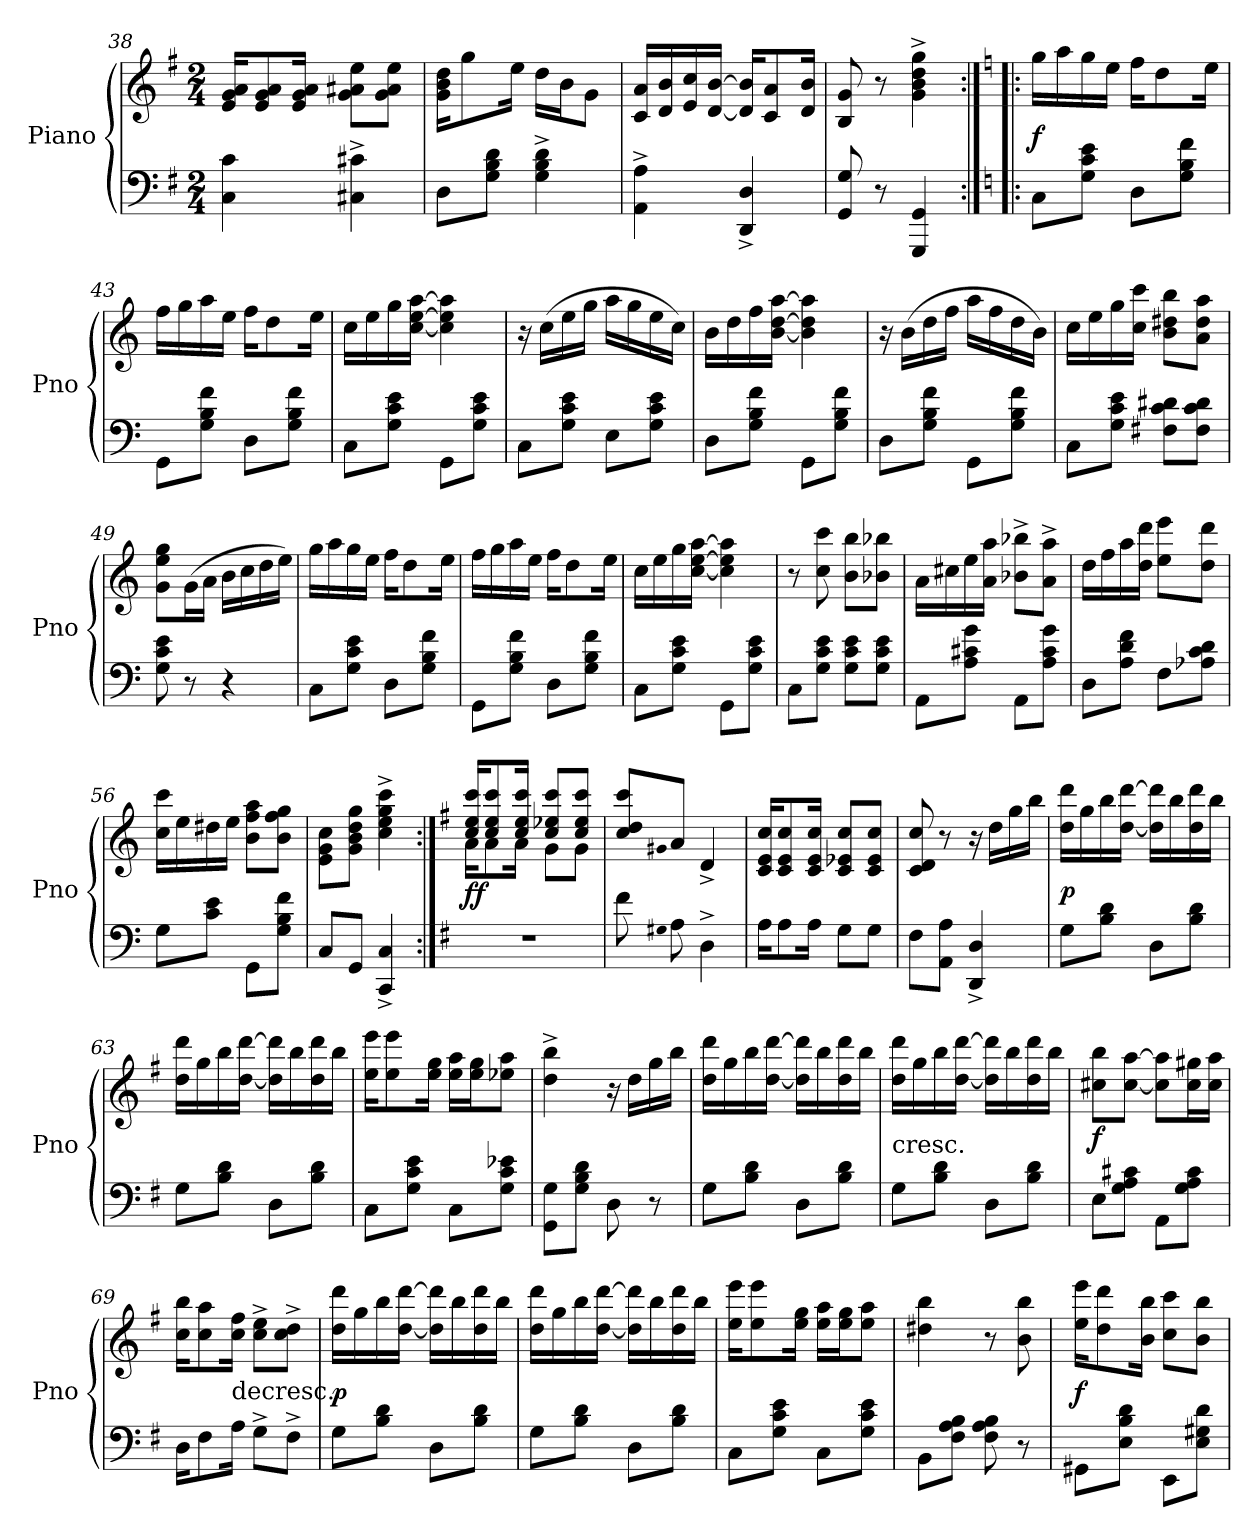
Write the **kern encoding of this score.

**kern	**kern	**dynam
*part1	*part1	*part1
*staff2	*staff1	*staff1/2
*I"Piano	*	*
*I'Pno	*	*
*clefF4	*clefG2	*
*k[f#]	*k[f#]	*
*M2/4	*M2/4	*
=38	=38	=38
4C\ 4c\	16e/ 16g/ 16a/KL	.
.	8e/ 8g/ 8a/	.
.	16e/ 16g/ 16a/Jk	.
4C#X^\ 4c#X^\	8g\ 8a#X\ 8ee\L	.
.	8g\ 8a#\ 8ee\J	.
=39	=39	=39
8D\L	16g\ 16b\ 16dd\KL	.
.	8gg\	.
8G\ 8B\ 8d\J	.	.
.	16ee\Jk	.
4G^\ 4B^\ 4d^\	16dd\LL	.
.	16b\J	.
.	8g\J	.
=40	=40	=40
4AA^\ 4A^\	16c/ 16a/LL	.
.	16d/ 16b/	.
.	16e/ 16cc/	.
.	[16d/ [16b/JJ	.
4DD^/ 4D^/	16d]/ 16b]/KL	.
.	8c/ 8a/	.
.	16d/ 16b/Jk	.
=41	=41	=41
8GG/ 8G/	8B/ 8g/	.
8r	8r	.
4GGG/ 4GG/	4g^\ 4b^\ 4dd^\ 4gg^\	.
=42:|!|:	=42:|!|:	=42:|!|:
*k[]	*k[]	*
8C\L	16gg\LL	f
.	16aa\	.
8G\ 8c\ 8e\J	16gg\	.
.	16ee\JJ	.
8D\L	16ff\KL	.
.	8dd\	.
8G\ 8B\ 8f\J	.	.
.	16ee\Jk	.
=43	=43	=43
8GG\L	16ff\LL	.
.	16gg\	.
8G\ 8B\ 8f\J	16aa\	.
.	16ee\JJ	.
8D\L	16ff\KL	.
.	8dd\	.
8G\ 8B\ 8f\J	.	.
.	16ee\Jk	.
=44	=44	=44
8C\L	16cc\LL	.
.	16ee\	.
8G\ 8c\ 8e\J	16gg\	.
.	[16cc\ [16ee\ [16aa\JJ	.
8GG\L	4cc]\ 4ee]\ 4aa]\	.
8G\ 8c\ 8e\J	.	.
=45	=45	=45
8C\L	16r	.
.	(16cc\LL	.
8G\ 8c\ 8e\J	16ee\	.
.	16gg\JJ	.
8E\L	16aa\LL	.
.	16gg\	.
8G\ 8c\ 8e\J	16ee\	.
.	16cc\JJ)	.
=46	=46	=46
8D\L	16b\LL	.
.	16dd\	.
8G\ 8B\ 8f\J	16ff\	.
.	[16b\ [16dd\ [16aa\JJ	.
8GG\L	4b]\ 4dd]\ 4aa]\	.
8G\ 8B\ 8f\J	.	.
=47	=47	=47
8D\L	16r	.
.	(16b\LL	.
8G\ 8B\ 8f\J	16dd\	.
.	16ff\JJ	.
8GG\L	16aa\LL	.
.	16ff\	.
8G\ 8B\ 8f\J	16dd\	.
.	16b\JJ)	.
=48	=48	=48
8C\L	16cc\LL	.
.	16ee\	.
8G\ 8c\ 8e\J	16gg\	.
.	16cc\ 16ccc\JJ	.
8F#X\ 8c\ 8d#X\L	8b\ 8dd#X\ 8bb\L	.
8F#\ 8c\ 8d#\J	8a\ 8dd#\ 8aa\J	.
=49	=49	=49
8G\ 8c\ 8e\	8g\ 8ee\ 8gg\L	.
8r	(16g\L	.
.	16a\JJ	.
4r	16b\LL	.
.	16cc\	.
.	16dd\	.
.	16ee\JJ)	.
=50	=50	=50
8C\L	16gg\LL	.
.	16aa\	.
8G\ 8c\ 8e\J	16gg\	.
.	16ee\JJ	.
8D\L	16ff\KL	.
.	8dd\	.
8G\ 8B\ 8f\J	.	.
.	16ee\Jk	.
=51	=51	=51
8GG\L	16ff\LL	.
.	16gg\	.
8G\ 8B\ 8f\J	16aa\	.
.	16ee\JJ	.
8D\L	16ff\KL	.
.	8dd\	.
8G\ 8B\ 8f\J	.	.
.	16ee\Jk	.
=52	=52	=52
8C\L	16cc\LL	.
.	16ee\	.
8G\ 8c\ 8e\J	16gg\	.
.	[16cc\ [16ee\ [16aa\JJ	.
8GG\L	4cc]\ 4ee]\ 4aa]\	.
8G\ 8c\ 8e\J	.	.
=53	=53	=53
8C\L	8r	.
8G\ 8c\ 8e\J	8cc\ 8ccc\	.
8G\ 8c\ 8e\L	8b\ 8bb\L	.
8G\ 8c\ 8e\J	8b-X\ 8bb-X\J	.
=54	=54	=54
8AA\L	16a\LL	.
.	16cc#X\	.
8A\ 8c#X\ 8g\J	16ee\	.
.	16a\ 16aa\JJ	.
8AA\L	8b-X^\ 8bb-X^\L	.
8A\ 8c#\ 8g\J	8a^\ 8aa^\J	.
=55	=55	=55
8D\L	16dd\LL	.
.	16ff\	.
8A\ 8d\ 8f\J	16aa\	.
.	16dd\ 16ddd\JJ	.
8F\L	8ee\ 8eee\L	.
8A-X\ 8c\ 8d\J	8dd\ 8ddd\J	.
=56	=56	=56
8G\L	16cc\ 16ccc\LL	.
.	16ee\	.
8c\ 8e\J	16dd#X\	.
.	16ee\JJ	.
8GG\L	8b\ 8ff\ 8aa\L	.
8G\ 8B\ 8f\J	8b\ 8ff\ 8gg\J	.
=57	=57	=57
8C/L	8e\ 8g\ 8cc\L	.
8GG/J	8g\ 8b\ 8dd\ 8gg\J	.
4CC^/ 4C^/	4cc^\ 4ee^\ 4gg^\ 4ccc^\	.
=58:|!	=58:|!	=58:|!
*k[f#]	*k[f#]	*
*	*^	*
2r	16cc/ 16ee/ 16ccc/KL	16a\KL	ff
.	8cc/ 8ee/ 8ccc/	8a\	.
.	16cc/ 16ee/ 16ccc/Jk	16a\Jk	.
.	8cc/ 8ee-X/ 8ccc/L	8g\L	.
.	8cc/ 8ee-/ 8ccc/J	8g\J	.
*	*v	*v	*
=59	=59	=59
8f#\	8cc/ 8dd/ 8ccc/L	.
qG#X	qg#X	.
8A\	8a/J	.
4D^\	4d^/	.
=60	=60	=60
16A\KL	16c/ 16e/ 16cc/KL	.
8A\	8c/ 8e/ 8cc/	.
16A\Jk	16c/ 16e/ 16cc/Jk	.
8G\L	8c/ 8e-X/ 8cc/L	.
8G\J	8c/ 8e-/ 8cc/J	.
=61	=61	=61
8F#\L	8c/ 8d/ 8cc/	.
8AA\ 8A\J	8r	.
4DD^/ 4D^/	16r	.
.	16dd\LL	.
.	16gg\	.
.	16bb\JJ	.
=62	=62	=62
8G\L	16dd\ 16ddd\LL	p
.	16gg\	.
8B\ 8d\J	16bb\	.
.	[16dd\ [16ddd\JJ	.
8D\L	16dd]\ 16ddd]\LL	.
.	16bb\	.
8B\ 8d\J	16dd\ 16ddd\	.
.	16bb\JJ	.
=63	=63	=63
8G\L	16dd\ 16ddd\LL	.
.	16gg\	.
8B\ 8d\J	16bb\	.
.	[16dd\ [16ddd\JJ	.
8D\L	16dd]\ 16ddd]\LL	.
.	16bb\	.
8B\ 8d\J	16dd\ 16ddd\	.
.	16bb\JJ	.
=64	=64	=64
8C\L	16ee\ 16eee\KL	.
.	8ee\ 8eee\	.
8G\ 8c\ 8e\J	.	.
.	16ee\ 16gg\Jk	.
8C\L	16ee\ 16aa\LL	.
.	16ee\ 16gg\J	.
8G\ 8c\ 8e-X\J	8ee-X\ 8aa\J	.
=65	=65	=65
8GG\ 8G\L	4dd^\ 4bb^\	.
8G\ 8B\ 8d\J	.	.
8D\	16r	.
.	16dd\LL	.
8r	16gg\	.
.	16bb\JJ	.
=66	=66	=66
8G\L	16dd\ 16ddd\LL	.
.	16gg\	.
8B\ 8d\J	16bb\	.
.	[16dd\ [16ddd\JJ	.
8D\L	16dd]\ 16ddd]\LL	.
.	16bb\	.
8B\ 8d\J	16dd\ 16ddd\	.
.	16bb\JJ	.
=67	=67	=67
!	!LO:TX:c:t=cresc.	!
8G\L	16dd\ 16ddd\LL	.
.	16gg\	.
8B\ 8d\J	16bb\	.
.	[16dd\ [16ddd\JJ	.
8D\L	16dd]\ 16ddd]\LL	.
.	16bb\	.
8B\ 8d\J	16dd\ 16ddd\	.
.	16bb\JJ	.
=68	=68	=68
8E\L	8cc#X\ 8bb\L	f
8G\ 8A\ 8c#X\J	[8cc#\ [8aa\J	.
8AA\L	8cc#]\ 8aa]\L	.
8G\ 8A\ 8c#\J	16cc#\ 16gg#X\L	.
.	16cc#\ 16aa\JJ	.
=69	=69	=69
16D\KL	16cc\ 16bb\KL	.
8F#\	8cc\ 8aa\	.
!	!LO:TX:c:t=decresc.	!
16A\Jk	16cc\ 16ff#\Jk	.
8G^\L	8cc^\ 8ee^\L	.
8F#^\J	8cc^\ 8dd^\J	.
=70	=70	=70
8G\L	16dd\ 16ddd\LL	p
.	16gg\	.
8B\ 8d\J	16bb\	.
.	[16dd\ [16ddd\JJ	.
8D\L	16dd]\ 16ddd]\LL	.
.	16bb\	.
8B\ 8d\J	16dd\ 16ddd\	.
.	16bb\JJ	.
=71	=71	=71
8G\L	16dd\ 16ddd\LL	.
.	16gg\	.
8B\ 8d\J	16bb\	.
.	[16dd\ [16ddd\JJ	.
8D\L	16dd]\ 16ddd]\LL	.
.	16bb\	.
8B\ 8d\J	16dd\ 16ddd\	.
.	16bb\JJ	.
=72	=72	=72
8C\L	16ee\ 16eee\KL	.
.	8ee\ 8eee\	.
8G\ 8c\ 8e\J	.	.
.	16ee\ 16gg\Jk	.
8C\L	16ee\ 16aa\LL	.
.	16ee\ 16gg\J	.
8G\ 8c\ 8e\J	8ee\ 8aa\J	.
=73	=73	=73
8BB\L	4dd#X\ 4bb\	.
8F#\ 8A\ 8B\J	.	.
8F#\ 8A\ 8B\	8r	.
8r	8b\ 8bb\	.
=74	=74	=74
8GG#X\L	16ee\ 16eee\KL	f
.	8dd\ 8ddd\	.
8E\ 8B\ 8d\J	.	.
.	16b\ 16bb\Jk	.
8EE\L	8cc\ 8ccc\L	.
8E\ 8G#X\ 8d\J	8b\ 8bb\J	.
=	=	=
*-	*-	*-
